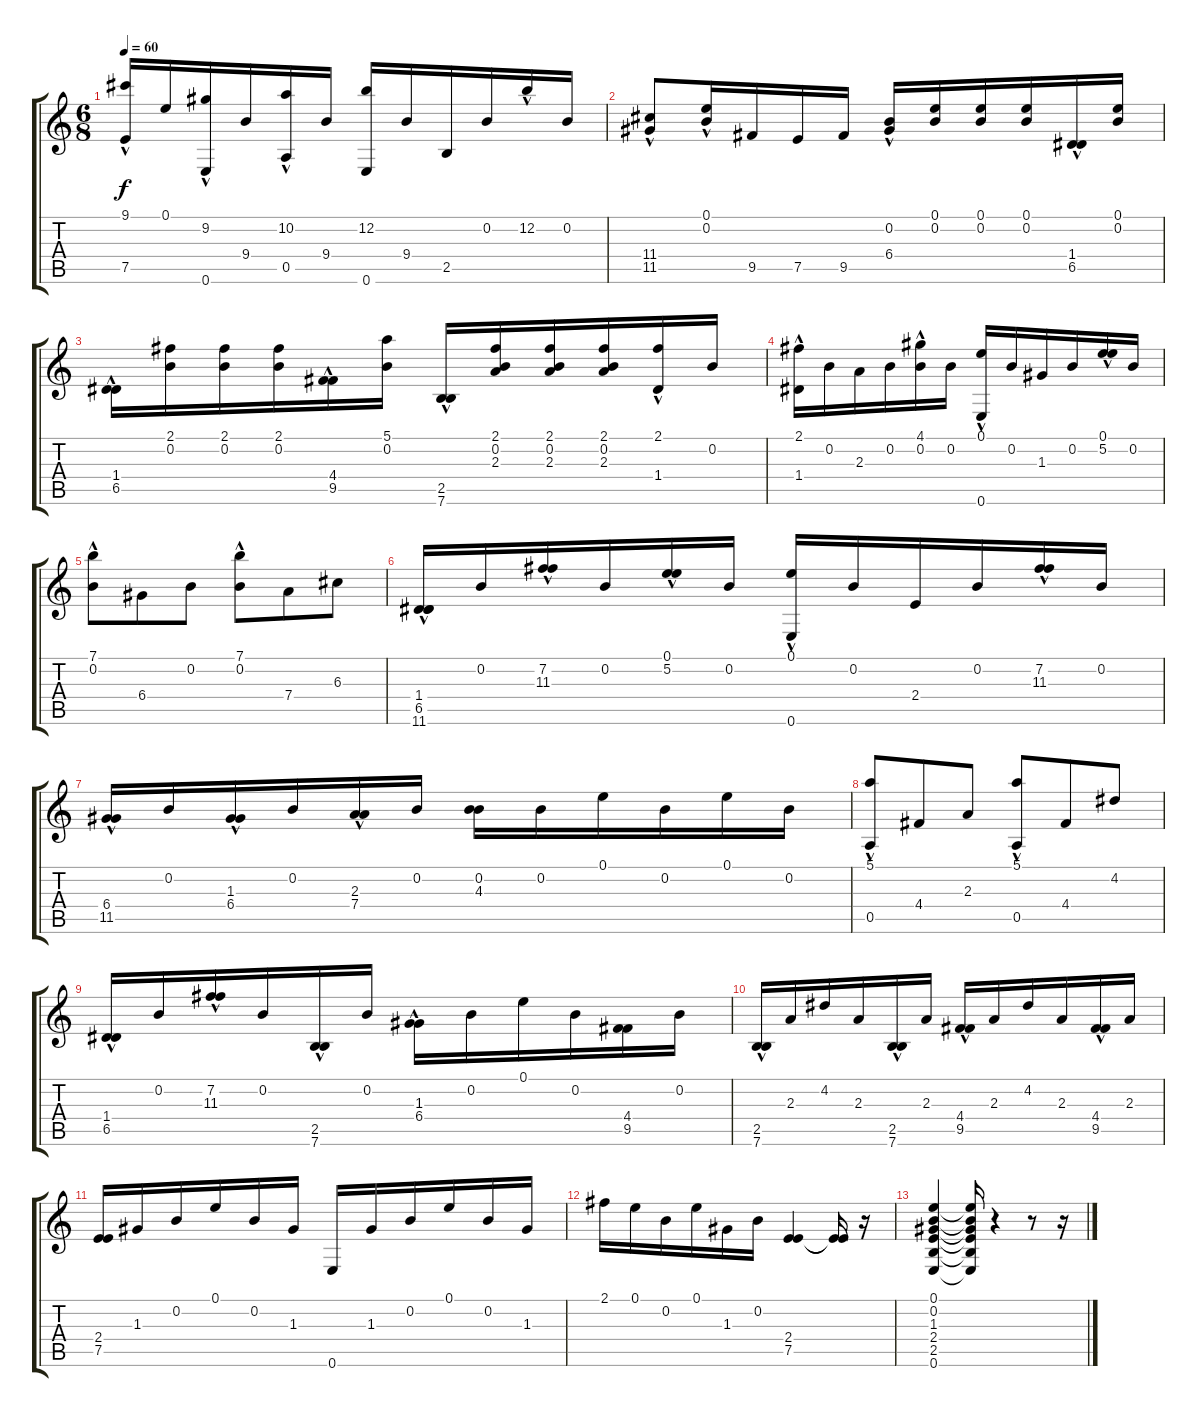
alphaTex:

\track "" {instrument acousticguitarnylon}
\staff {score tabs}
\tuning (E4 B3 G3 D3 A2 E2) {hide}
\ts (6 8)
\tempo 60
\clef g2
\ks c
(9.1{hac} 7.5).16{dy f} 0.1.16 (9.2{hac} 0.6).16 9.4.16 (10.2{hac} 0.5).16 9.4.16 (12.2 0.6).16 9.4.16 2.5.16 0.2.16 12.2{hac}.16 0.2.16 |
(11.4{hac} 11.5).8 (0.1{hac} 0.2{hac}).16 9.5.16 7.5.16 9.5.16 (0.2 6.4{hac}).16 (0.1 0.2).16 (0.1 0.2).16 (0.1 0.2).16 (1.4{hac} 6.5{hac}).16 (0.1 0.2).16 |
(1.4{hac} 6.5{hac}).16 (2.1 0.2).16 (2.1 0.2).16 (2.1 0.2).16 (4.4{hac} 9.5{hac}).16 (5.1 0.2).16 (2.5{hac} 7.6{hac}).16 (2.1 0.2 2.3).16 (2.1 0.2 2.3).16 (2.1 0.2 2.3).16 (2.1{hac} 1.4).16 0.2.16 |
(2.1{hac} 1.4).16 0.2.16 2.3.16 0.2.16 (4.1{hac} 0.2).16 0.2.16 (0.1{hac} 0.6).16 0.2.16 1.3.16 0.2.16 (0.1{hac} 5.2{hac}).16 0.2.16 |
(7.1 0.2{hac}).8 6.4.8 0.2.8 (7.1 0.2{hac}).8 7.4.8 6.3.8 |
(1.4{hac} 6.5{hac} 11.6{hac}).16 0.2.16 (7.2{hac} 11.3{hac}).16 0.2.16 (0.1{hac} 5.2{hac}).16 0.2.16 (0.1{hac} 0.6).16 0.2.16 2.4.16 0.2.16 (7.2{hac} 11.3{hac}).16 0.2.16 |
(6.4{hac} 11.5{hac}).16 0.2.16 (1.3{hac} 6.4{hac}).16 0.2.16 (2.3{hac} 7.4{hac}).16 0.2.16 (0.2 4.3).16 0.2.16 0.1.16 0.2.16 0.1.16 0.2.16 |
(5.1 0.5{hac}).8 4.4.8 2.3.8 (5.1 0.5{hac}).8 4.4.8 4.2.8 |
(1.4{hac} 6.5{hac}).16 0.2.16 (7.2{hac} 11.3{hac}).16 0.2.16 (2.5{hac} 7.6{hac}).16 0.2.16 (1.3{hac} 6.4{hac}).16 0.2.16 0.1.16 0.2.16 (4.4 9.5).16 0.2.16 |
(2.5{hac} 7.6{hac}).16 2.3.16 4.2.16 2.3.16 (2.5{hac} 7.6{hac}).16 2.3.16 (4.4{hac} 9.5{hac}).16 2.3.16 4.2.16 2.3.16 (4.4{hac} 9.5{hac}).16 2.3.16 |
(2.4 7.5).16 1.3.16 0.2.16 0.1.16 0.2.16 1.3.16 0.6.16 1.3.16 0.2.16 0.1.16 0.2.16 1.3.16 |
2.1.16 0.1.16 0.2.16 0.1.16 1.3.16 0.2.16 (2.4 7.5).4 (2.4{t} 7.5{t}).16 r.16 |
(0.1 0.2 1.3 2.4 2.5 0.6).4 (0.1{t} 0.2{t} 1.3{t} 2.4{t} 2.5{t} 0.6{t}).16 r.4 r.8 r.16
